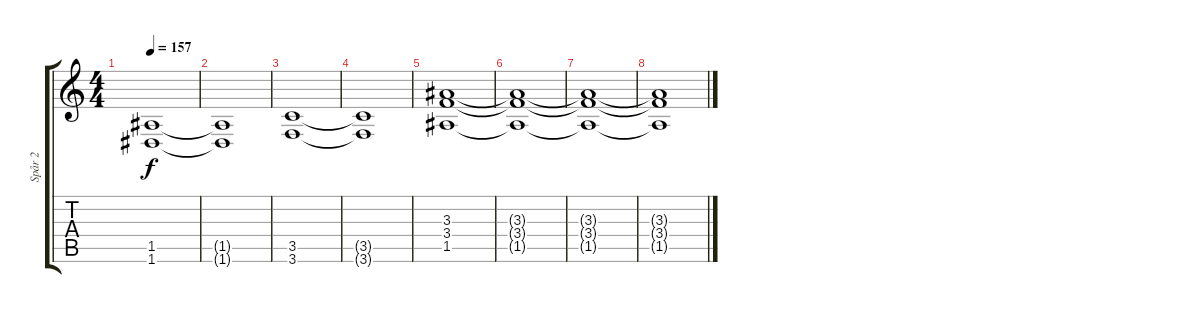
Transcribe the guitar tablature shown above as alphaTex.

\track ("Spår 2" "Spår 2") {instrument overdrivenguitar}
\staff {score tabs}
\tuning (E4 B3 G3 D3 A2 D2) {hide}
\ts (4 4)
\tempo 157
\clef g2
\ks c
(1.5 1.6).1{dy f} |
(1.5{t} 1.6{t}).1 |
(3.5 3.6).1 |
(3.5{t} 3.6{t}).1 |
(3.3 3.4 1.5).1 |
(3.3{t} 3.4{t} 1.5{t}).1 |
(3.3{t} 3.4{t} 1.5{t}).1 |
(3.3{t} 3.4{t} 1.5{t}).1
